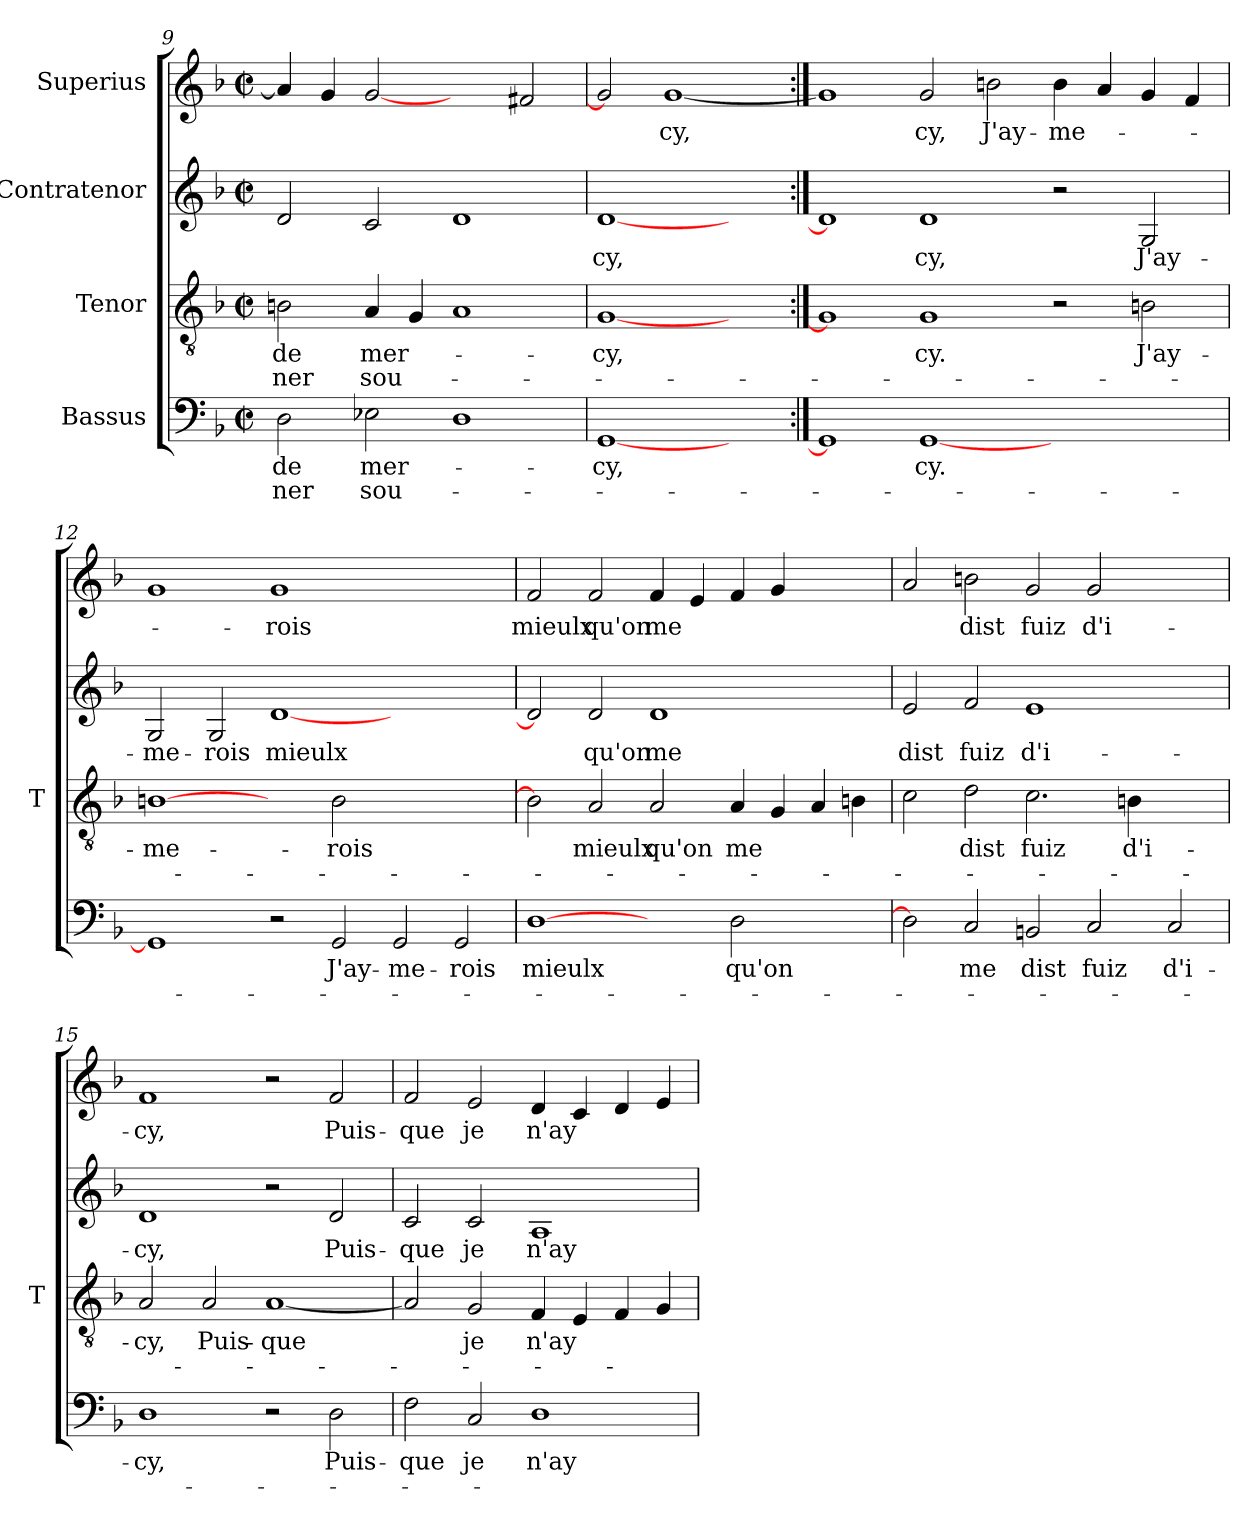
**kern	**text	**text	**kern	**text	**text	**kern	**text	**kern	**text
*part4	*part4	*part4	*part3	*part3	*part3	*part2	*part2	*part1	*part1
*staff4	*staff4	*staff4	*staff3	*staff3	*staff3	*staff2	*staff2	*staff1	*staff1
*I"Bassus	*	*	*I"Tenor	*	*	*I"Contratenor	*	*I"Superius	*
*	*	*	*I'T	*	*	*	*	*	*
*clefF4	*	*	*clefGv2	*	*	*clefG2	*	*clefG2	*
*k[b-]	*	*	*k[b-]	*	*	*k[b-]	*	*k[b-]	*
*F:	*	*	*F:	*	*	*F:	*	*F:	*
*M2/2	*	*	*M2/2	*	*	*M2/2	*	*M2/2	*
*met(c|)	*	*	*met(c|)	*	*	*met(c|)	*	*met(c|)	*
=9	=9	=9	=9	=9	=9	=9	=9	=9	=9
2D	-de	-ner	2Bn	-de	-ner	2d	.	4a]	.
.	.	.	.	.	.	.	.	4g	.
2E-X	mer-	sou-	4A	mer-	sou-	2c	.	[2g	.
.	.	.	4G	.	.	.	.	.	.
1D	.	.	1A	.	.	1d	.	2ryy	.
.	.	.	.	.	.	.	.	2f#X	.
=10	=10	=10	=10	=10	=10	=10	=10	=10	=10
[1GG	-cy,	.	[1G	-cy,	.	[1d	-cy,	2g]	.
.	.	.	.	.	.	.	.	[1g	-cy,
2ryy	.	.	2ryy	.	.	2ryy	.	.	.
=11:|!	=11:|!	=11:|!	=11:|!	=11:|!	=11:|!	=11:|!	=11:|!	=11:|!	=11:|!
1GG]	.	.	1G]	.	.	1d]	.	1g]	.
[1GG	-cy.	.	1G	-cy.	.	1d	-cy,	2g	-cy,
.	.	.	.	.	.	.	.	2b	J'ay-
1ryy	.	.	2r	.	.	2r	.	4b	me-
.	.	.	.	.	.	.	.	4a	.
.	.	.	2Bn	J'ay-	.	2G	J'ay-	4g	.
.	.	.	.	.	.	.	.	4f	.
!!LO:PB:g=z
=12	=12	=12	=12	=12	=12	=12	=12	=12	=12
1GG]	.	.	[1Bn	me-	.	2G	me-	1g	.
.	.	.	.	.	.	2G	-rois	.	.
2r	.	.	2ryy	.	.	[1d	-mieulx	1g	-rois
2GG	J'ay-	.	2B	-rois	.	.	.	.	.
2GG	me-	.	1ryy	.	.	1ryy	.	1ryy	.
2GG	-rois	.	.	.	.	.	.	.	.
=13	=13	=13	=13	=13	=13	=13	=13	=13	=13
[1D	-mieulx	.	2B]	.	.	2d]	.	2f	-mieulx
.	.	.	2A	-mieulx	.	2d	-qu'on	2f	-qu'on
2ryy	.	.	2A	-qu'on	.	1d	-me	4f	-me
.	.	.	.	.	.	.	.	4e	.
2D	-qu'on	.	4A	-me	.	.	.	4f	.
.	.	.	4G	.	.	.	.	4g	.
2ryy	.	.	4A	.	.	2ryy	.	2ryy	.
.	.	.	4Bn	.	.	.	.	.	.
=14	=14	=14	=14	=14	=14	=14	=14	=14	=14
2D]	.	.	2c	.	.	2e	-dist	2a	.
2C	-me	.	2d	-dist	.	2f	-fuiz	2b	-dist
2BB	-dist	.	2.c	-fuiz	.	1e	d'i-	2g	-fuiz
2C	-fuiz	.	.	.	.	.	.	2g	d'i-
.	.	.	4Bn	d'i-	.	.	.	.	.
2C	d'i-	.	2ryy	.	.	2ryy	.	2ryy	.
=15	=15	=15	=15	=15	=15	=15	=15	=15	=15
1D	-cy,	.	2A	-cy,	.	1d	-cy,	1f	-cy,
.	.	.	2A	Puis-	.	.	.	.	.
2r	.	.	[1A	-que	.	2r	.	2r	.
2D	Puis-	.	.	.	.	2d	Puis-	2f	Puis-
=16	=16	=16	=16	=16	=16	=16	=16	=16	=16
2F	-que	.	2A]	.	.	2c	-que	2f	-que
2C	-je	.	2G	-je	.	2c	-je	2e	-je
1D	-n'ay	.	4F	-n'ay	.	1A	-n'ay	4d	-n'ay
.	.	.	4E	.	.	.	.	4c	.
.	.	.	4F	.	.	.	.	4d	.
.	.	.	4G	.	.	.	.	4e	.
=	=	=	=	=	=	=	=	=	=
*-	*-	*-	*-	*-	*-	*-	*-	*-	*-
